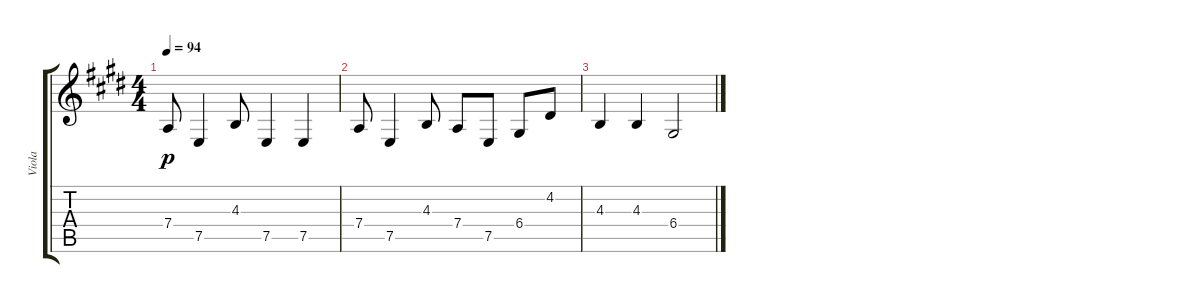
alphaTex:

\track ("Viola" "Viola") {instrument viola}
\staff {score tabs}
\tuning (E4 B3 G3 D3 A2 E2) {hide}
\ts (4 4)
\tempo 94
\clef g2
\ks e
7.4.8{dy p} 7.5.4 4.3.8 7.5.4 7.5.4 |
\ks c#minor
7.4.8 7.5.4 4.3.8 7.4.8 7.5.8 6.4.8 4.2.8 |
4.3.4 4.3.4 6.4.2
